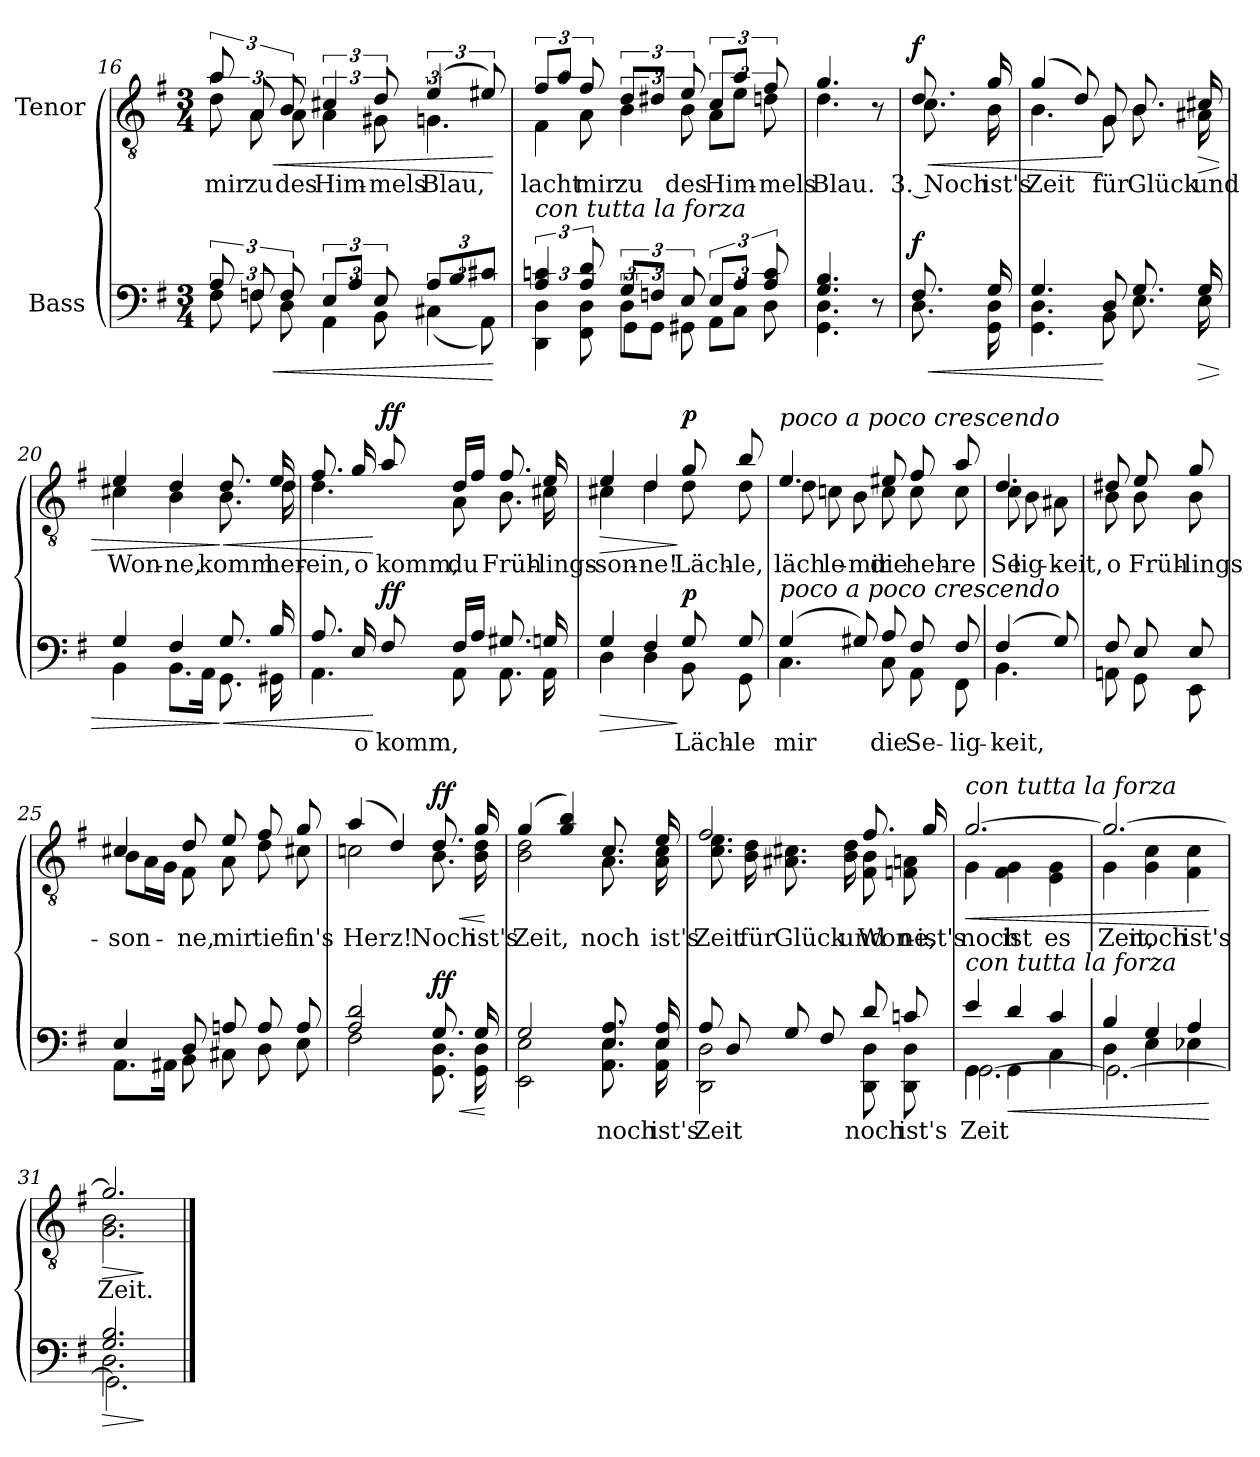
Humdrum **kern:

**kern	**text	**dynam	**kern	**text	**dynam
*part2	*part2	*part2	*part1	*part1	*part1
*staff2	*staff2	*staff2	*staff1	*staff1	*staff1
*I"Bass	*	*	*I"Tenor	*	*
!!LO:PB:g=z
*clefF4	*	*	*clefGv2	*	*
*k[f#]	*	*	*k[f#]	*	*
*M3/4	*	*	*M3/4	*	*
=16	=16	=16	=16	=16	=16
*^	*	*	*	*	*
!	!	!	!	!	!LO:LY:b	!
*	*	*	*	*^	*	*
12A/	12F#\	.	.	12a/	12d\	mir	.
!	!	!	!	!	!	!LO:LY:b	!
12Fn/	12F\	.	.	12A/	12A\	zu	.
!	!	!	!LO:HP:b	!	!	!LO:LY:b	!LO:HP:b
12F/	12D\	.	<	12B/	12A\	des	<
!	!	!	!	!	!	!LO:LY:b	!
12E/L	6AA\	.	.	6c#X/	6A\	Him-	.
12A/J	.	.	.	.	.	.	.
!	!	!	!	!	!	!LO:LY:b	!
12E/	12BB\	.	.	12d/	12G#X\	-mels	.
!	!	!	!	!	!	!LO:LY:b	!
12A/L	(6C#X\	.	.	(6e/	6.Gn\	Blau,	.
12B/	.	.	.	.	.	.	.
12c#X/J	12AA\)	.	.	12e#X/)	.	.	.
*v	*v	*	*	*	*	*	*
*	*	*	*v	*v	*	*
.	.	[	.	.	[
=17	=17	=17	=17	=17	=17
*^	*	*	*	*	*
*	*^	*	*	*	*	*
!	!	!	!	!	!LO:TX:a:i:t=con tutta la forza	!	!
!LO:TX:a:i:t=con tutta la forza	!	!	!	!	!	!	!
!	!	!	!	!	!	!LO:LY:b	!
*	*	*	*	*	*^	*	*
6A/ 6cn/	6DD\ 6D\	4ryy	.	.	12f#/L	6F#\	lacht	.
.	.	.	.	.	12a/J	.	.	.
!	!	!	!	!	!	!	!LO:LY:b	!
12A/ 12d/	12FF#\ 12D\	.	.	.	12f#/	12A\	mir	.
!	!	!	!	!	!	!	!LO:LY:b	!
12G/L	12D\L	6GG\	.	.	12d/L	6B\	zu	.
12Fn/J	12GG\J	.	.	.	12d#X/J	.	.	.
!	!	!	!	!	!	!	!LO:LY:b	!
12E/	12GG#X\	12reyy	.	.	12e/	12B\	des	.
!	!	!	!	!	!	!	!LO:LY:b	!
12E/L	12AA\L	4ryy	.	.	12c/L	12A\L	Him-	.
12A/J	12C\J	.	.	.	12a/J	12e\J	.	.
!	!	!	!	!	!	!	!LO:LY:b	!
12A/ 12c/	12D\	.	.	.	12f#/	12dn\	-mels	.
*	*v	*v	*	*	*	*	*	*
=18	=18	=18	=18	=18	=18	=18	=18
!	!	!	!	!	!	!LO:LY:b	!
4.G/ 4.B/	4.GG\ 4.D\	.	.	4.g/	4.d\	Blau.	.
8r	8ryy	.	.	8r	8ryy	.	.
!!LO:LB:g=z	!!
=18X3	=18X3	=18X3	=18X3	=18X3	=18X3	=18X3	=18X3
!	!	!	!LO:HP:b	!	!	!LO:LY:b	!LO:HP:b
!	!	!	!LO:DY:n=1:b	!	!	!	!LO:DY:n=1:a
8.F#/	8.D\	.	< f	8.d/	8.c\	3. Noch	< f
!	!	!	!	!	!	!LO:LY:b	!
16G/	16GG\ 16D\	.	.	16g/	16B\	ist's	.
=19	=19	=19	=19	=19	=19	=19	=19
!	!	!	!	!	!	!LO:LY:b	!
4.G/	4.GG\ 4.D\	.	.	(4g/	4.B\	Zeit	.
.	.	.	.	8d/)	.	.	.
!	!	!	!	!	!	!LO:LY:b	!
8D/	8BB\	.	[	8G/	8G\	für	[
!	!	!	!	!	!	!LO:LY:b	!
8.G/	8.E\	.	.	8.B/	8.B\	Glück	.
!	!	!	!LO:HP:b	!	!	!LO:LY:b	!LO:HP:b
16G/	16E\	.	>	16c#X/	16A#X\	und	>
=20	=20	=20	=20	=20	=20	=20	=20
!	!	!	!	!	!	!LO:LY:b	!
4G/	4BB\	.	.	4e/	4c#X\	Won-	.
!	!	!	!	!	!	!LO:LY:b	!
4F#/	8.BB\L	.	.	4d/	4B\	-ne,	.
.	16AA\Jk	.	.	.	.	.	.
!	!	!	!LO:HP:n=1:b	!	!	!LO:LY:b	!LO:HP:n=1:b
8.G/	8.GG\	.	] <	8.d/	8.B\	komm	] <
!	!	!	!	!	!	!LO:LY:b	!
16B/	16GG#X\	.	.	16e/	16d\	her-	.
=21	=21	=21	=21	=21	=21	=21	=21
!	!	!	!	!	!	!LO:LY:b	!
8.A/	4.AA\	.	.	8.f#/	4.d\	-ein,	.
!	!	!LO:LY:b	!	!	!	!LO:LY:b	!
16E/	.	o	.	16g/	.	o	.
!	!	!LO:LY:b	!LO:DY:n=1:b	!	!	!LO:LY:b	!LO:DY:n=1:a
8F#/	.	komm,	[ ff	8a/	.	komm,	[ ff
!	!	!	!	!	!	!LO:LY:b	!
16F#/LL	8AA\	.	.	16d/LL	8A\	du	.
16A/JJ	.	.	.	16f#/JJ	.	.	.
!	!	!	!	!	!	!LO:LY:b	!
8.G#X/	8.AA\	.	.	8.f#/	8.B\	Früh-	.
!	!	!	!	!	!	!LO:LY:b	!
16Gn/	16AA\	.	.	16e/	16c#X\	-lings-	.
!!LO:LB:g=z	!!
=22	=22	=22	=22	=22	=22	=22	=22
!	!	!	!LO:HP:b	!	!	!LO:LY:b	!LO:HP:b
4G/	4D\	.	>	4e/	4c#X\	-son-	>
!	!	!	!	!	!	!LO:LY:b	!
4F#/	4D\	.	.	4d/	4d\	-ne!	.
!	!	!LO:LY:b	!	!	!	!LO:LY:b	!
!	!	!	!LO:DY:n=1:b	!	!	!LO:LY:b	!LO:DY:n=1:a
8G/	8BB\	Läch-	] p	8g/	8d\	Läch-	] p
!	!	!LO:LY:b	!	!	!	!LO:LY:b	!
!	!	!	!	!	!	!LO:LY:b	!
8G/	8GG\	-le	.	8b/	8d\	-le,	.
=23	=23	=23	=23	=23	=23	=23	=23
!	!	!	!	!LO:TX:a:i:t=poco a poco crescendo	!	!	!
!LO:TX:a:i:t=poco a poco crescendo	!	!	!	!	!	!	!
!	!	!LO:LY:b	!	!	!	!LO:LY:b	!
!	!	!	!	!	!	!LO:LY:b	!
(4G/	4.C\	mir	.	4.e/	8d\	läch-	.
!	!	!	!	!	!	!LO:LY:b	!
.	.	.	.	.	8cn\	-le	.
!	!	!	!	!	!	!LO:LY:b	!
8G#X/)	.	.	.	.	8B\	mir	.
!	!	!LO:LY:b	!	!	!	!LO:LY:b	!
!	!	!	!	!	!	!LO:LY:b	!
8A/	8C\	die	.	8e#X/	8c\	die	.
!	!	!LO:LY:b	!	!	!	!LO:LY:b	!
!	!	!	!	!	!	!LO:LY:b	!
8F#/	8AA\	Se-	.	8f#/	8c\	heh-	.
!	!	!LO:LY:b	!	!	!	!LO:LY:b	!
!	!	!	!	!	!	!LO:LY:b	!
8F#/	8FF#\	-lig-	.	8a/	8c\	-re	.
=24	=24	=24	=24	=24	=24	=24	=24
!	!	!LO:LY:b	!	!	!	!LO:LY:b	!
!	!	!	!	!	!	!LO:LY:b	!
(4F#/	4.BB\	-keit,	.	4.d/	8c\	Se-	.
!	!	!	!	!	!	!LO:LY:b	!
.	.	.	.	.	8B\	-lig-	.
!	!	!	!	!	!	!LO:LY:b	!
8G/)	.	.	.	.	8A#X\	-keit,	.
!!LO:LB:g=z	!!
=24X4	=24X4	=24X4	=24X4	=24X4	=24X4	=24X4	=24X4
!	!	!	!	!	!	!LO:LY:b	!
8F#/	8AAn\	.	.	8d#X/	8B\	o	.
!	!	!	!	!	!	!LO:LY:b	!
8E/	8GG\	.	.	8e/	8B\	Früh-	.
!	!	!	!	!	!	!LO:LY:b	!
8E/	8EE\	.	.	8g/	8B\	-lings-	.
=25	=25	=25	=25	=25	=25	=25	=25
!	!	!	!	!	!	!LO:LY:b	!
4E/	8.AA\L	.	.	4c#X/	8B\L	-son-	.
.	.	.	.	.	16A\L	.	.
.	16AA#X\Jk	.	.	.	16G\JJ	.	.
!	!	!	!	!	!	!LO:LY:b	!
8D/	8BB\	.	.	8d/	8F#\	-ne,	.
!	!	!	!	!	!	!LO:LY:b	!
8An/	8C#X\	.	.	8e/	8A\	mir	.
!	!	!	!	!	!	!LO:LY:b	!
8A/	8D\	.	.	8f#/	8d\	tief	.
!	!	!	!	!	!	!LO:LY:b	!
8A/	8E\	.	.	8g/	8c#X\	in's	.
=26	=26	=26	=26	=26	=26	=26	=26
!	!	!	!	!	!	!LO:LY:b	!
2A/ 2d/	2F#\	.	.	(4a/	2cn\	Herz!	.
.	.	.	.	4d/)	.	.	.
!	!	!	!LO:HP:b	!	!	!LO:LY:b	!LO:HP:b
!	!	!	!LO:DY:n=1:b	!	!	!	!LO:DY:n=1:a
8.G/	8.GG\ 8.D\	.	< ff	8.d/	8.B\	Noch	< ff
!	!	!	!	!	!	!LO:LY:b	!
16G/	16GG\ 16D\	.	.	16g/	16B\ 16d\	ist's	.
*v	*v	*	*	*	*	*	*
*	*	*	*v	*v	*	*
.	.	[	.	.	[
=27	=27	=27	=27	=27	=27
*^	*	*	*	*	*
!	!	!	!	!	!LO:LY:b	!
*	*	*	*	*^	*	*
2G/	2EE\ 2E\	.	.	(4g/	2B\ 2d\	Zeit,	.
.	.	.	.	4g/ 4b/)	.	.	.
!	!	!LO:LY:b	!	!	!	!LO:LY:b	!
8.E/ 8.A/	8.AA\ 8.E\	noch	.	8.c/	8.A\	noch	.
!	!	!LO:LY:b	!	!	!	!LO:LY:b	!
16E/ 16A/	16AA\ 16E\	ist's	.	16e/	16A\ 16c\	ist's	.
!!LO:LB:g=z	!!
=28	=28	=28	=28	=28	=28	=28	=28
!	!	!LO:LY:b	!	!	!	!LO:LY:b	!
!	!	!	!	!	!	!LO:LY:b	!
8A/	2DD\ 2D\	Zeit	.	2f#/	8.c\ 8.e\	Zeit	.
8D/	.	.	.	.	.	.	.
!	!	!	!	!	!	!LO:LY:b	!
.	.	.	.	.	16B\ 16d\	für	.
!	!	!	!	!	!	!LO:LY:b	!
8G/	.	.	.	.	8.A#X\ 8.c#X\	Glück	.
8F#/	.	.	.	.	.	.	.
!	!	!	!	!	!	!LO:LY:b	!
.	.	.	.	.	16B\ 16d\	und	.
!	!	!LO:LY:b	!	!	!	!LO:LY:b	!
!	!	!	!	!	!	!LO:LY:b	!
8d/	8DD\ 8D\	noch	.	8.f#/	8F#\ 8B\	Won-	.
!	!	!LO:LY:b	!	!	!	!LO:LY:b	!
8cn/	8DD\ 8D\	ist's	.	.	8Fn\ 8An\	-ne,	.
!	!	!	!	!	!	!LO:LY:b	!
.	.	.	.	16g/	.	ist's	.
=29	=29	=29	=29	=29	=29	=29	=29
*	*^	*	*	*	*	*	*
!	!	!	!	!	!LO:TX:a:i:t=con tutta la forza	!	!	!
!LO:TX:a:i:t=con tutta la forza	!	!	!	!	!	!	!	!
!	!	!	!LO:LY:b	!	!	!	!LO:LY:b	!LO:HP:b
!	!	!	!	!	!	!	!LO:LY:b	!
4e/	4GG\	[2.GG\	Zeit	.	[2.g/	4G\	noch	<
!	!	!	!	!LO:HP:b	!	!	!LO:LY:b	!
4d/	4GG\	.	.	<	.	4F#\ 4G\	ist	.
!	!	!	!	!	!	!	!LO:LY:b	!
4c/	4C\	.	.	.	.	4E\ 4G\	es	.
=30	=30	=30	=30	=30	=30	=30	=30	=30
!	!	!	!	!	!	!	!LO:LY:b	!
4B/	4D\	2.GG\_	.	.	2.g/_	4G\	Zeit,	.
!	!	!	!	!	!	!	!LO:LY:b	!
4G/	4E\	.	.	.	.	4G\ 4c\	noch	.
!	!	!	!	!	!	!	!LO:LY:b	!
4A/	4E-X\	.	.	.	.	4F#\ 4c\	ist's	.
*v	*v	*v	*	*	*	*	*	*
*	*	*	*v	*v	*	*
.	.	[	.	.	[
=31	=31	=31	=31	=31	=31
!	!	!LO:HP:b	!	!LO:LY:b	!LO:HP:b
*^	*	*	*^	*	*
*	*^	*	*	*	*	*	*
2.G/ 2.B/	2.D\	2.GG\]	.	>	2.g/]	2.G\ 2.B\	Zeit.	>
*v	*v	*v	*	*	*	*	*	*
*	*	*	*v	*v	*	*
.	.	]	.	.	]
==	==	==	==	==	==
*-	*-	*-	*-	*-	*-
